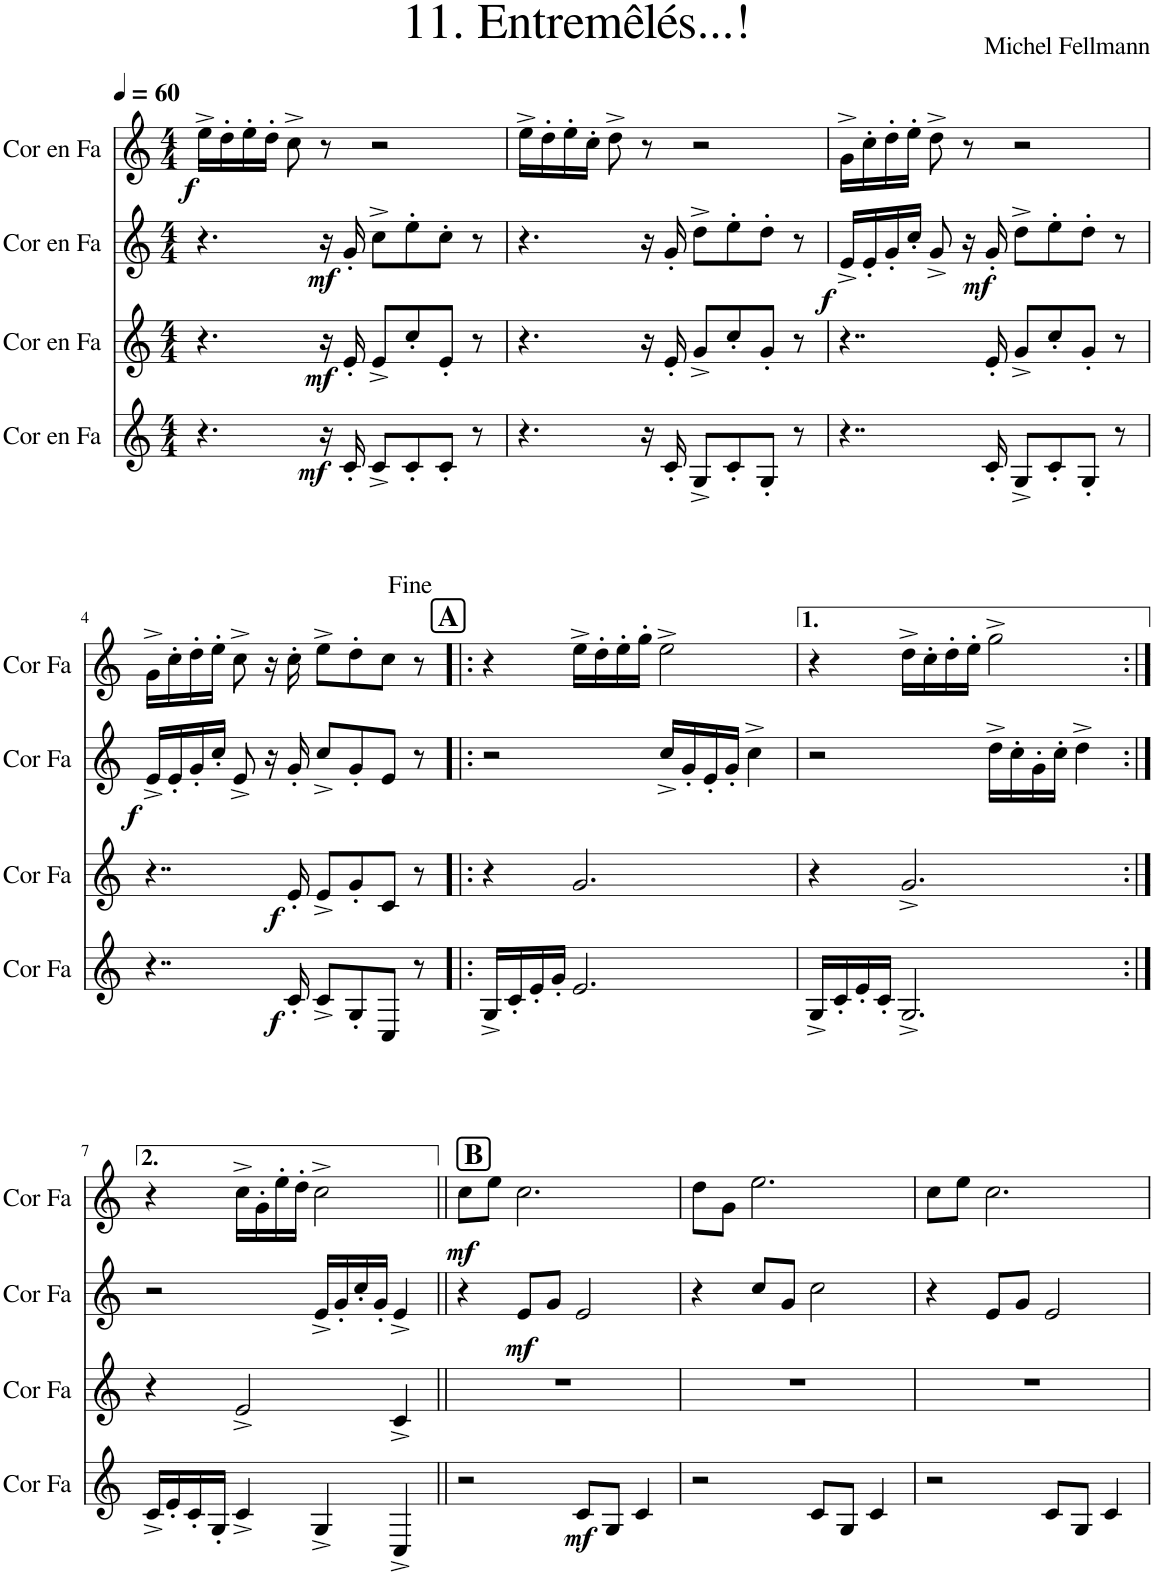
**kern	**dynam	**kern	**dynam	**kern	**dynam	**kern	**dynam
*part4	*part4	*part3	*part3	*part2	*part2	*part1	*part1
*staff4	*staff4	*staff3	*staff3	*staff2	*staff2	*staff1	*staff1
*I"Cor en Fa	*	*I"Cor en Fa	*	*I"Cor en Fa	*	*I"Cor en Fa	*
*I'Cor Fa	*	*I'Cor Fa	*	*I'Cor Fa	*	*I'Cor Fa	*
*clefG2	*	*clefG2	*	*clefG2	*	*clefG2	*
*Trd4c7	*	*Trd4c7	*	*Trd4c7	*	*Trd4c7	*
*k[]	*	*k[]	*	*k[]	*	*k[]	*
*M4/4	*	*M4/4	*	*M4/4	*	*M4/4	*
*MM60	*	*MM60	*	*MM60	*	*MM60	*
=1	=1	=1	=1	=1	=1	=1	=1
!	!	!	!	!	!	!	!LO:DY:b
4.r	.	4.r	.	4.r	.	16ee^\LL	f
.	.	.	.	.	.	16dd'\	.
.	.	.	.	.	.	16ee'\	.
.	.	.	.	.	.	16dd'\JJ	.
.	.	.	.	.	.	8cc^\	.
!	!LO:DY:b	!	!LO:DY:b	!	!	!	!
16r	mf	16r	mf	16r	.	8r	.
!	!	!	!	!	!LO:DY:b	!	!
16c'/	.	16e'/	.	16g'/	mf	.	.
8c^/L	.	8e^/L	.	8cc^\L	.	2r	.
8c'/	.	8cc'/	.	8ee'\	.	.	.
8c'/J	.	8e'/J	.	8cc'\J	.	.	.
8r	.	8r	.	8r	.	.	.
=2	=2	=2	=2	=2	=2	=2	=2
4.r	.	4.r	.	4.r	.	16ee^\LL	.
.	.	.	.	.	.	16dd'\	.
.	.	.	.	.	.	16ee'\	.
.	.	.	.	.	.	16cc'\JJ	.
.	.	.	.	.	.	8dd^\	.
16r	.	16r	.	16r	.	8r	.
16c'/	.	16e'/	.	16g'/	.	.	.
8G^/L	.	8g^/L	.	8dd^\L	.	2r	.
8c'/	.	8cc'/	.	8ee'\	.	.	.
8G'/J	.	8g'/J	.	8dd'\J	.	.	.
8r	.	8r	.	8r	.	.	.
=3	=3	=3	=3	=3	=3	=3	=3
!	!	!	!	!	!LO:DY:b	!	!
4..r	.	4..r	.	16e^/LL	f	16g^\LL	.
.	.	.	.	16e'/	.	16cc'\	.
.	.	.	.	16g'/	.	16dd'\	.
.	.	.	.	16cc'/JJ	.	16ee'\JJ	.
.	.	.	.	8g^/	.	8dd^\	.
.	.	.	.	16r	.	8r	.
!	!	!	!	!	!LO:DY:b	!	!
16c'/	.	16e'/	.	16g'/	mf	.	.
8G^/L	.	8g^/L	.	8dd^\L	.	2r	.
8c'/	.	8cc'/	.	8ee'\	.	.	.
8G'/J	.	8g'/J	.	8dd'\J	.	.	.
8r	.	8r	.	8r	.	.	.
!!LO:LB:g=z
=4	=4	=4	=4	=4	=4	=4	=4
!	!	!	!	!	!LO:DY:b	!	!
4..r	.	4..r	.	16e^/LL	f	16g^\LL	.
.	.	.	.	16e'/	.	16cc'\	.
.	.	.	.	16g'/	.	16dd'\	.
.	.	.	.	16cc'/JJ	.	16ee'\JJ	.
.	.	.	.	8e^/	.	8cc^\	.
.	.	.	.	16r	.	16r	.
!	!LO:DY:b	!	!LO:DY:b	!	!	!	!
16c'/	f	16e'/	f	16g'/	.	16cc'\	.
8c^/L	.	8e^/L	.	8cc^/L	.	8ee^\L	.
8G'/	.	8g'/	.	8g'/	.	8dd'\	.
8C/J	.	8c/J	.	8e/J	.	8cc\J	.
8r	.	8r	.	8r	.	8r	.
!!LO:REH:place=s1:a:B:cj:fs=14:t=A
=5!|:	=5!|:	=5!|:	=5!|:	=5!|:	=5!|:	=5!|:	=5!|:
16G^/LL	.	4r	.	2r	.	4r	.
16c'/	.	.	.	.	.	.	.
16e'/	.	.	.	.	.	.	.
16g'/JJ	.	.	.	.	.	.	.
2.e/	.	2.g/	.	.	.	16ee^\LL	.
.	.	.	.	.	.	16dd'\	.
.	.	.	.	.	.	16ee'\	.
.	.	.	.	.	.	16gg'\JJ	.
.	.	.	.	16cc^/LL	.	2ee^\	.
.	.	.	.	16g'/	.	.	.
.	.	.	.	16e'/	.	.	.
.	.	.	.	16g'/JJ	.	.	.
.	.	.	.	4cc^\	.	.	.
=6	=6	=6	=6	=6	=6	=6	=6
16G^/LL	.	4r	.	2r	.	4r	.
16c'/	.	.	.	.	.	.	.
16e'/	.	.	.	.	.	.	.
16c'/JJ	.	.	.	.	.	.	.
2.G^/	.	2.g^/	.	.	.	16dd^\LL	.
.	.	.	.	.	.	16cc'\	.
.	.	.	.	.	.	16dd'\	.
.	.	.	.	.	.	16ee'\JJ	.
.	.	.	.	16dd^\LL	.	2gg^\	.
.	.	.	.	16cc'\	.	.	.
.	.	.	.	16g'\	.	.	.
.	.	.	.	16cc'\JJ	.	.	.
.	.	.	.	4dd^\	.	.	.
!!LO:LB:g=z
=7:|!	=7:|!	=7:|!	=7:|!	=7:|!	=7:|!	=7:|!	=7:|!
16c^/LL	.	4r	.	2r	.	4r	.
16e'/	.	.	.	.	.	.	.
16c'/	.	.	.	.	.	.	.
16G'/JJ	.	.	.	.	.	.	.
4c^/	.	2e^/	.	.	.	16cc^\LL	.
.	.	.	.	.	.	16g'\	.
.	.	.	.	.	.	16ee'\	.
.	.	.	.	.	.	16dd'\JJ	.
4G^/	.	.	.	16e^/LL	.	2cc^\	.
.	.	.	.	16g'/	.	.	.
.	.	.	.	16cc'/	.	.	.
.	.	.	.	16g'/JJ	.	.	.
4C^/	.	4c^/	.	4e^/	.	.	.
!!LO:REH:place=s1:a:B:cj:fs=14:t=B
=8||	=8||	=8||	=8||	=8||	=8||	=8||	=8||
!	!	!	!	!	!	!	!LO:DY:b
2r	.	1r	.	4r	.	8cc\L	mf
.	.	.	.	.	.	8ee\J	.
!	!	!	!	!	!LO:DY:b	!	!
.	.	.	.	8e/L	mf	2.cc\	.
.	.	.	.	8g/J	.	.	.
!	!LO:DY:b	!	!	!	!	!	!
8c/L	mf	.	.	2e/	.	.	.
8G/J	.	.	.	.	.	.	.
4c/	.	.	.	.	.	.	.
=9	=9	=9	=9	=9	=9	=9	=9
2r	.	1r	.	4r	.	8dd\L	.
.	.	.	.	.	.	8g\J	.
.	.	.	.	8cc/L	.	2.ee\	.
.	.	.	.	8g/J	.	.	.
8c/L	.	.	.	2cc\	.	.	.
8G/J	.	.	.	.	.	.	.
4c/	.	.	.	.	.	.	.
=10	=10	=10	=10	=10	=10	=10	=10
2r	.	1r	.	4r	.	8cc\L	.
.	.	.	.	.	.	8ee\J	.
.	.	.	.	8e/L	.	2.cc\	.
.	.	.	.	8g/J	.	.	.
8c/L	.	.	.	2e/	.	.	.
8G/J	.	.	.	.	.	.	.
4c/	.	.	.	.	.	.	.
=	=	=	=	=	=	=	=
*-	*-	*-	*-	*-	*-	*-	*-
